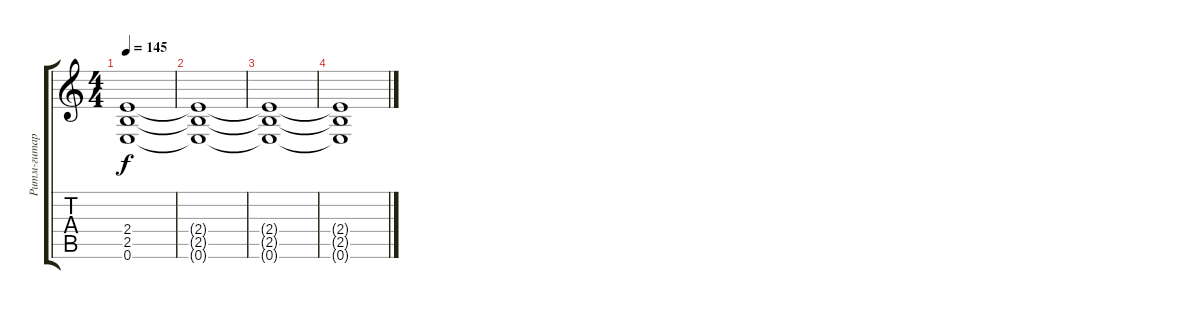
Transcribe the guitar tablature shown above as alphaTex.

\track ("Ритм-гитара" "Ритм-гитар") {instrument distortionguitar}
\staff {score tabs}
\tuning (E4 B3 G3 D3 A2 E2) {hide}
\ts (4 4)
\tempo 145
\clef g2
\ks c
(2.4 2.5 0.6).1{dy f} |
(2.4{t} 2.5{t} 0.6{t}).1 |
(2.4{t} 2.5{t} 0.6{t}).1 |
(2.4{t} 2.5{t} 0.6{t}).1
